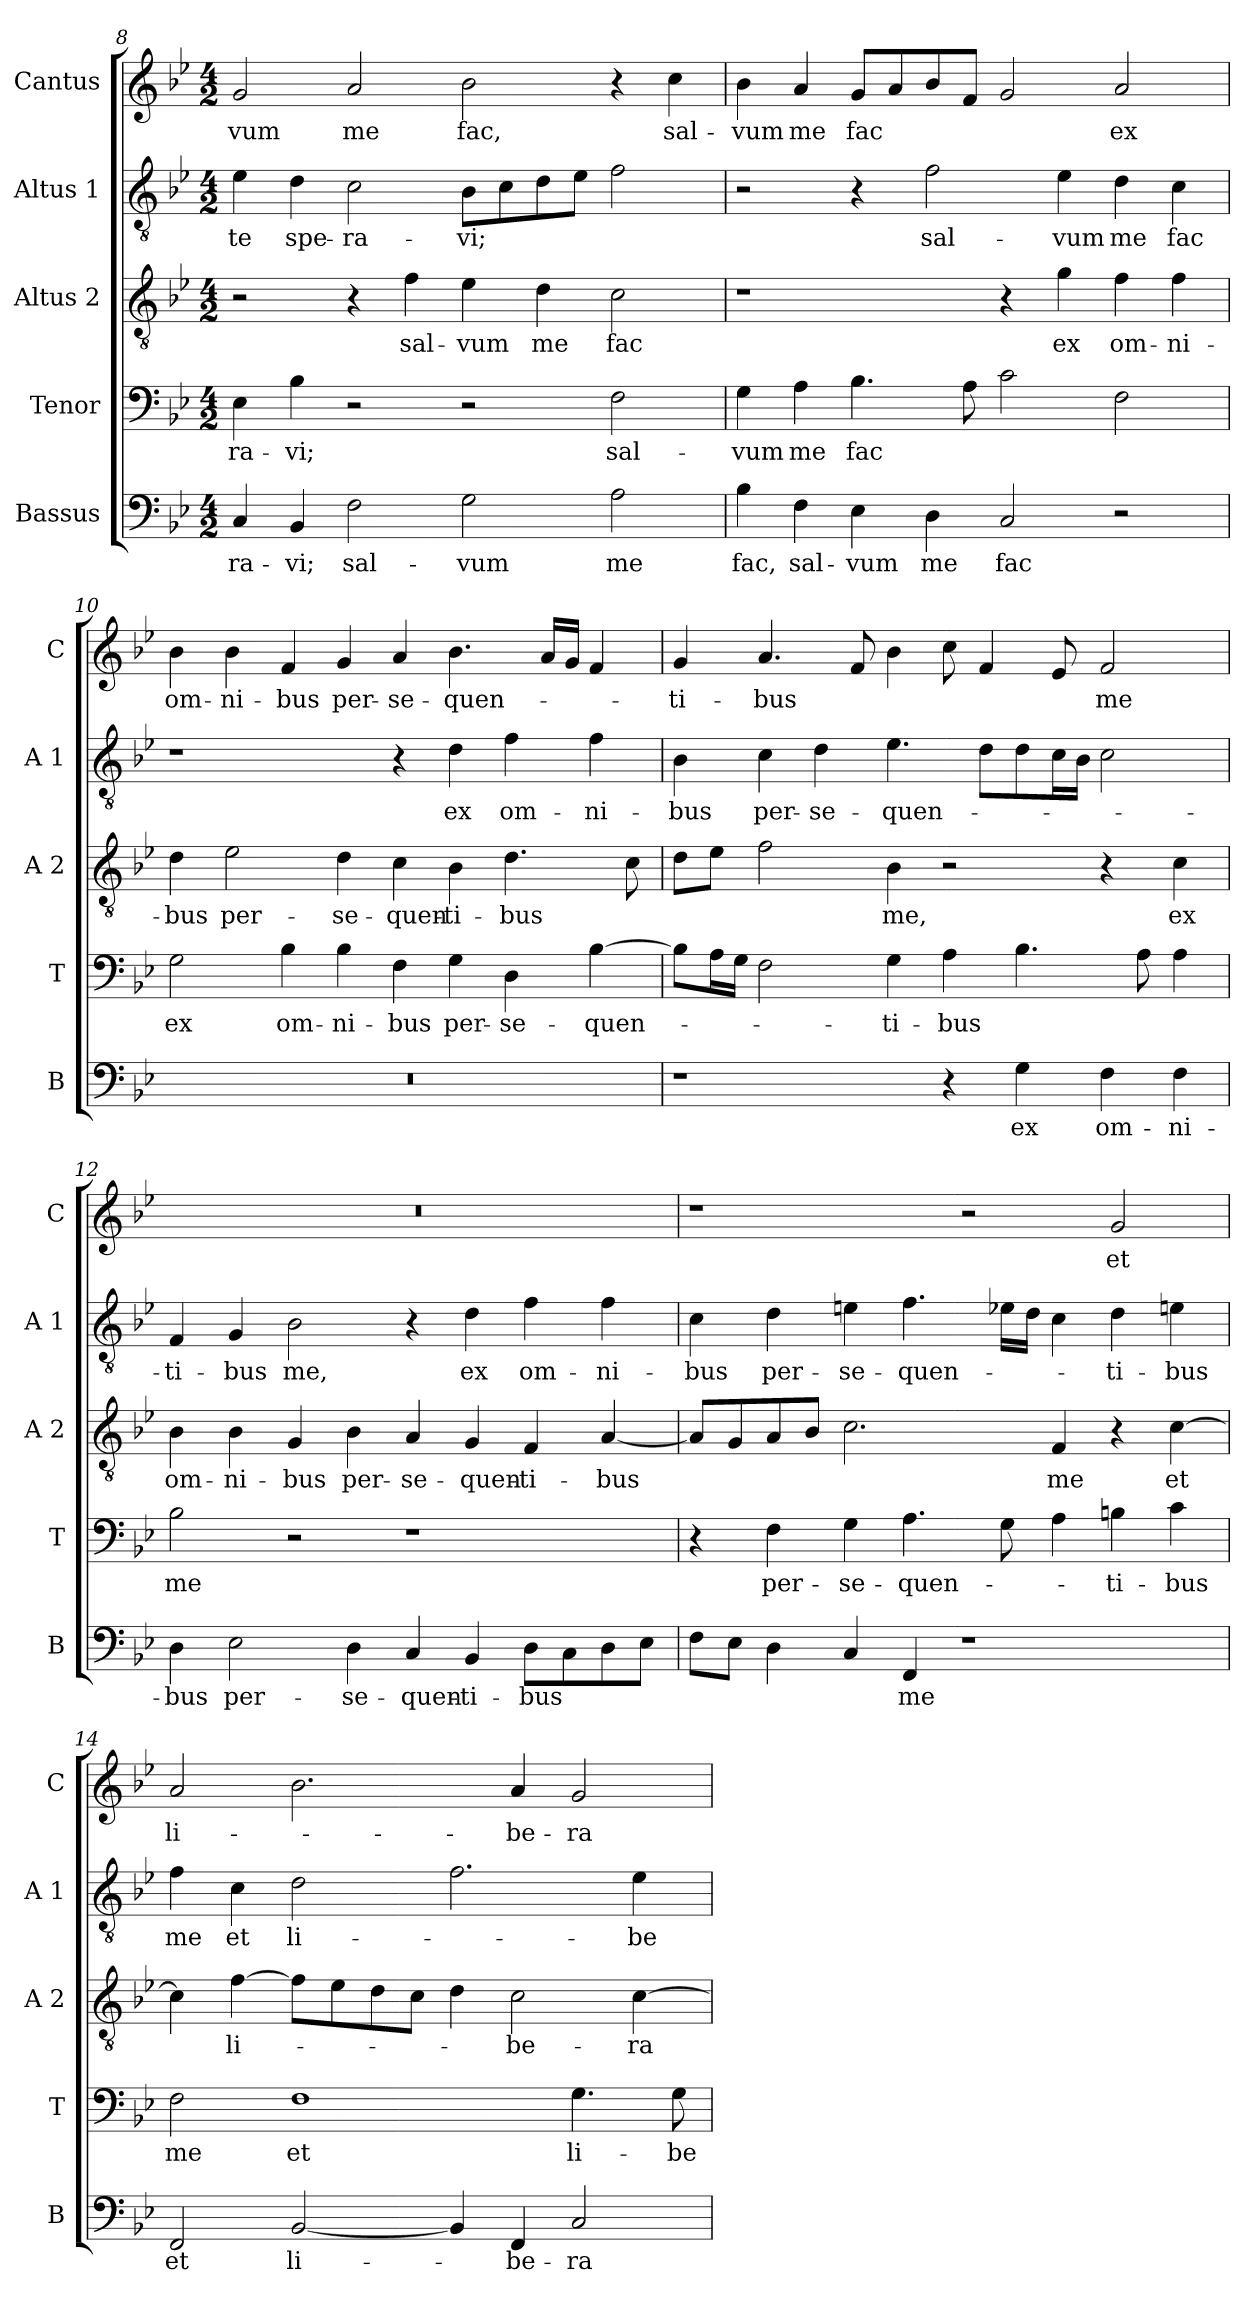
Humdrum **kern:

**kern	**text	**kern	**text	**kern	**text	**kern	**text	**kern	**text
*part5	*part5	*part4	*part4	*part3	*part3	*part2	*part2	*part1	*part1
*staff5	*staff5	*staff4	*staff4	*staff3	*staff3	*staff2	*staff2	*staff1	*staff1
*I"Bassus	*	*I"Tenor	*	*I"Altus 2	*	*I"Altus 1	*	*I"Cantus	*
*I'B	*	*I'T	*	*I'A 2	*	*I'A 1	*	*I'C	*
*clefF4	*	*clefF4	*	*clefGv2	*	*clefGv2	*	*clefG2	*
*k[b-e-]	*	*k[b-e-]	*	*k[b-e-]	*	*k[b-e-]	*	*k[b-e-]	*
*B-:	*	*B-:	*	*B-:	*	*B-:	*	*B-:	*
*M4/2	*	*M4/2	*	*M4/2	*	*M4/2	*	*M4/2	*
=8	=8	=8	=8	=8	=8	=8	=8	=8	=8
!	!LO:LY:b	!	!LO:LY:b	!	!	!	!LO:LY:b	!	!LO:LY:b
4C/	-ra-	4E-\	-ra-	2r	.	4e-\	te	2g/	-vum
!	!LO:LY:b	!	!LO:LY:b	!	!	!	!LO:LY:b	!	!
4BB-/	-vi;	4B-\	-vi;	.	.	4d\	spe-	.	.
!	!LO:LY:b	!	!	!	!	!	!LO:LY:b	!	!LO:LY:b
2F\	sal-	2r	.	4r	.	2c\	-ra-	2a/	me
!	!	!	!	!	!LO:LY:b	!	!	!	!
.	.	.	.	4f\	sal-	.	.	.	.
!	!LO:LY:b	!	!	!	!LO:LY:b	!	!LO:LY:b	!	!LO:LY:b
2G\	-vum	2r	.	4e-\	-vum	8B-\L	-vi;	2b-\	fac,
.	.	.	.	.	.	8c\	.	.	.
!	!	!	!	!	!LO:LY:b	!	!	!	!
.	.	.	.	4d\	me	8d\	.	.	.
.	.	.	.	.	.	8e-\J	.	.	.
!	!LO:LY:b	!	!LO:LY:b	!	!LO:LY:b	!	!	!	!
2A\	me	2F\	sal-	2c\	fac	2f\	.	4r	.
!	!	!	!	!	!	!	!	!	!LO:LY:b
.	.	.	.	.	.	.	.	4cc\	sal-
=9	=9	=9	=9	=9	=9	=9	=9	=9	=9
!	!LO:LY:b	!	!LO:LY:b	!	!	!	!	!	!LO:LY:b
4B-\	fac,	4G\	-vum	1r	.	2r	.	4b-\	-vum
!	!LO:LY:b	!	!LO:LY:b	!	!	!	!	!	!LO:LY:b
4F\	sal-	4A\	me	.	.	.	.	4a/	me
!	!LO:LY:b	!	!LO:LY:b	!	!	!	!	!	!LO:LY:b
4E-\	-vum	4.B-\	fac	.	.	4r	.	8g/L	fac
.	.	.	.	.	.	.	.	8a/	.
!	!LO:LY:b	!	!	!	!	!	!LO:LY:b	!	!
4D\	me	.	.	.	.	2f\	sal-	8b-/	.
.	.	8A\	.	.	.	.	.	8f/J	.
!	!LO:LY:b	!	!	!	!	!	!	!	!
2C/	fac	2c\	.	4r	.	.	.	2g/	.
!	!	!	!	!	!LO:LY:b	!	!LO:LY:b	!	!
.	.	.	.	4g\	ex	4e-\	-vum	.	.
!	!	!	!	!	!LO:LY:b	!	!LO:LY:b	!	!LO:LY:b
2r	.	2F\	.	4f\	om-	4d\	me	2a/	ex
!	!	!	!	!	!LO:LY:b	!	!LO:LY:b	!	!
.	.	.	.	4f\	-ni-	4c\	fac	.	.
!!LO:LB:g=z
=10	=10	=10	=10	=10	=10	=10	=10	=10	=10
!	!	!	!LO:LY:b	!	!LO:LY:b	!	!	!	!LO:LY:b
0r	.	2G\	ex	4d\	-bus	1r	.	4b-\	om-
!	!	!	!	!	!LO:LY:b	!	!	!	!LO:LY:b
.	.	.	.	2e-\	per-	.	.	4b-\	-ni-
!	!	!	!LO:LY:b	!	!	!	!	!	!LO:LY:b
.	.	4B-\	om-	.	.	.	.	4f/	-bus
!	!	!	!LO:LY:b	!	!LO:LY:b	!	!	!	!LO:LY:b
.	.	4B-\	-ni-	4d\	-se-	.	.	4g/	per-
!	!	!	!LO:LY:b	!	!LO:LY:b	!	!	!	!LO:LY:b
.	.	4F\	-bus	4c\	-quen-	4r	.	4a/	-se-
!	!	!	!LO:LY:b	!	!LO:LY:b	!	!LO:LY:b	!	!LO:LY:b
.	.	4G\	per-	4B-\	-ti-	4d\	ex	4.b-\	-quen-
!	!	!	!LO:LY:b	!	!LO:LY:b	!	!LO:LY:b	!	!
.	.	4D\	-se-	4.d\	-bus	4f\	om-	.	.
.	.	.	.	.	.	.	.	16a/LL	.
.	.	.	.	.	.	.	.	16g/JJ	.
!	!	!	!LO:LY:b	!	!	!	!LO:LY:b	!	!
.	.	[4B-\	-quen-	.	.	4f\	-ni-	4f/	.
.	.	.	.	8c\	.	.	.	.	.
=11	=11	=11	=11	=11	=11	=11	=11	=11	=11
!	!	!	!	!	!	!	!LO:LY:b	!	!LO:LY:b
1r	.	8B-\L]	.	8d\L	.	4B-\	-bus	4g/	-ti-
.	.	16A\L	.	8e-\J	.	.	.	.	.
.	.	16G\JJ	.	.	.	.	.	.	.
!	!	!	!	!	!	!	!LO:LY:b	!	!LO:LY:b
.	.	2F\	.	2f\	.	4c\	per-	4.a/	-bus
!	!	!	!	!	!	!	!LO:LY:b	!	!
.	.	.	.	.	.	4d\	-se-	.	.
.	.	.	.	.	.	.	.	8f/	.
!	!	!	!LO:LY:b	!	!LO:LY:b	!	!LO:LY:b	!	!
.	.	4G\	-ti-	4B-\	me,	4.e-\	-quen-	4b-\	.
!	!	!	!LO:LY:b	!	!	!	!	!	!
4r	.	4A\	-bus	2r	.	.	.	8cc\	.
.	.	.	.	.	.	8d\L	.	4f/	.
!	!LO:LY:b	!	!	!	!	!	!	!	!
4G\	ex	4.B-\	.	.	.	8d\	.	.	.
.	.	.	.	.	.	16c\L	.	8e-/	.
.	.	.	.	.	.	16B-\JJ	.	.	.
!	!LO:LY:b	!	!	!	!	!	!	!	!LO:LY:b
4F\	om-	.	.	4r	.	2c\	.	2f/	me
.	.	8A\	.	.	.	.	.	.	.
!	!LO:LY:b	!	!	!	!LO:LY:b	!	!	!	!
4F\	-ni-	4A\	.	4c\	ex	.	.	.	.
=12	=12	=12	=12	=12	=12	=12	=12	=12	=12
!	!LO:LY:b	!	!LO:LY:b	!	!LO:LY:b	!	!LO:LY:b	!	!
4D\	-bus	2B-\	me	4B-\	om-	4F/	-ti-	0r	.
!	!LO:LY:b	!	!	!	!LO:LY:b	!	!LO:LY:b	!	!
2E-\	per-	.	.	4B-\	-ni-	4G/	-bus	.	.
!	!	!	!	!	!LO:LY:b	!	!LO:LY:b	!	!
.	.	2r	.	4G/	-bus	2B-\	me,	.	.
!	!LO:LY:b	!	!	!	!LO:LY:b	!	!	!	!
4D\	-se-	.	.	4B-\	per-	.	.	.	.
!	!LO:LY:b	!	!	!	!LO:LY:b	!	!	!	!
4C/	-quen-	1r	.	4A/	-se-	4r	.	.	.
!	!LO:LY:b	!	!	!	!LO:LY:b	!	!LO:LY:b	!	!
4BB-/	-ti-	.	.	4G/	-quen-	4d\	ex	.	.
!	!LO:LY:b	!	!	!	!LO:LY:b	!	!LO:LY:b	!	!
8D\L	-bus	.	.	4F/	-ti-	4f\	om-	.	.
8C\	.	.	.	.	.	.	.	.	.
!	!	!	!	!	!LO:LY:b	!	!LO:LY:b	!	!
8D\	.	.	.	[4A/	-bus	4f\	-ni-	.	.
8E-\J	.	.	.	.	.	.	.	.	.
!!LO:LB:g=z
=13	=13	=13	=13	=13	=13	=13	=13	=13	=13
!	!	!	!	!	!	!	!LO:LY:b	!	!
8F\L	.	4r	.	8A/L]	.	4c\	-bus	1r	.
8E-\J	.	.	.	8G/	.	.	.	.	.
!	!	!	!LO:LY:b	!	!	!	!LO:LY:b	!	!
4D\	.	4F\	per-	8A/	.	4d\	per-	.	.
.	.	.	.	8B-/J	.	.	.	.	.
!	!	!	!LO:LY:b	!	!	!	!LO:LY:b	!	!
4C/	.	4G\	-se-	2.c\	.	4en\	-se-	.	.
!	!LO:LY:b	!	!LO:LY:b	!	!	!	!LO:LY:b	!	!
4FF/	me	4.A\	-quen-	.	.	4.f\	-quen-	.	.
1r	.	.	.	.	.	.	.	2r	.
.	.	8G\	.	.	.	16e-X\LL	.	.	.
.	.	.	.	.	.	16d\JJ	.	.	.
!	!	!	!	!	!LO:LY:b	!	!	!	!
.	.	4A\	.	4F/	me	4c\	.	.	.
!	!	!	!LO:LY:b	!	!	!	!LO:LY:b	!	!LO:LY:b
.	.	4Bn\	-ti-	4r	.	4d\	-ti-	2g/	et
!	!	!	!LO:LY:b	!	!LO:LY:b	!	!LO:LY:b	!	!
.	.	4c\	-bus	[4c\	et	4en\	-bus	.	.
=14	=14	=14	=14	=14	=14	=14	=14	=14	=14
!	!LO:LY:b	!	!LO:LY:b	!	!	!	!LO:LY:b	!	!LO:LY:b
2FF/	et	2F\	me	4c\]	.	4f\	me	2a/	li-
!	!	!	!	!	!LO:LY:b	!	!LO:LY:b	!	!
.	.	.	.	[4f\	li-	4c\	et	.	.
!	!LO:LY:b	!	!LO:LY:b	!	!	!	!LO:LY:b	!	!
[2BB-/	li-	1F	et	8f\L]	.	2d\	li-	2.b-\	.
.	.	.	.	8e-\	.	.	.	.	.
.	.	.	.	8d\	.	.	.	.	.
.	.	.	.	8c\J	.	.	.	.	.
4BB-/]	.	.	.	4d\	.	2.f\	.	.	.
!	!LO:LY:b	!	!	!	!LO:LY:b	!	!	!	!LO:LY:b
4FF/	-be-	.	.	2c\	-be-	.	.	4a/	-be-
!	!LO:LY:b	!	!LO:LY:b	!	!	!	!	!	!LO:LY:b
2C/	-ra	4.G\	li-	.	.	.	.	2g/	-ra
!	!	!	!	!	!LO:LY:b	!	!LO:LY:b	!	!
.	.	.	.	[4c\	-ra	4e-\	-be-	.	.
!	!	!	!LO:LY:b	!	!	!	!	!	!
.	.	8G\	-be-	.	.	.	.	.	.
=	=	=	=	=	=	=	=	=	=
*-	*-	*-	*-	*-	*-	*-	*-	*-	*-
